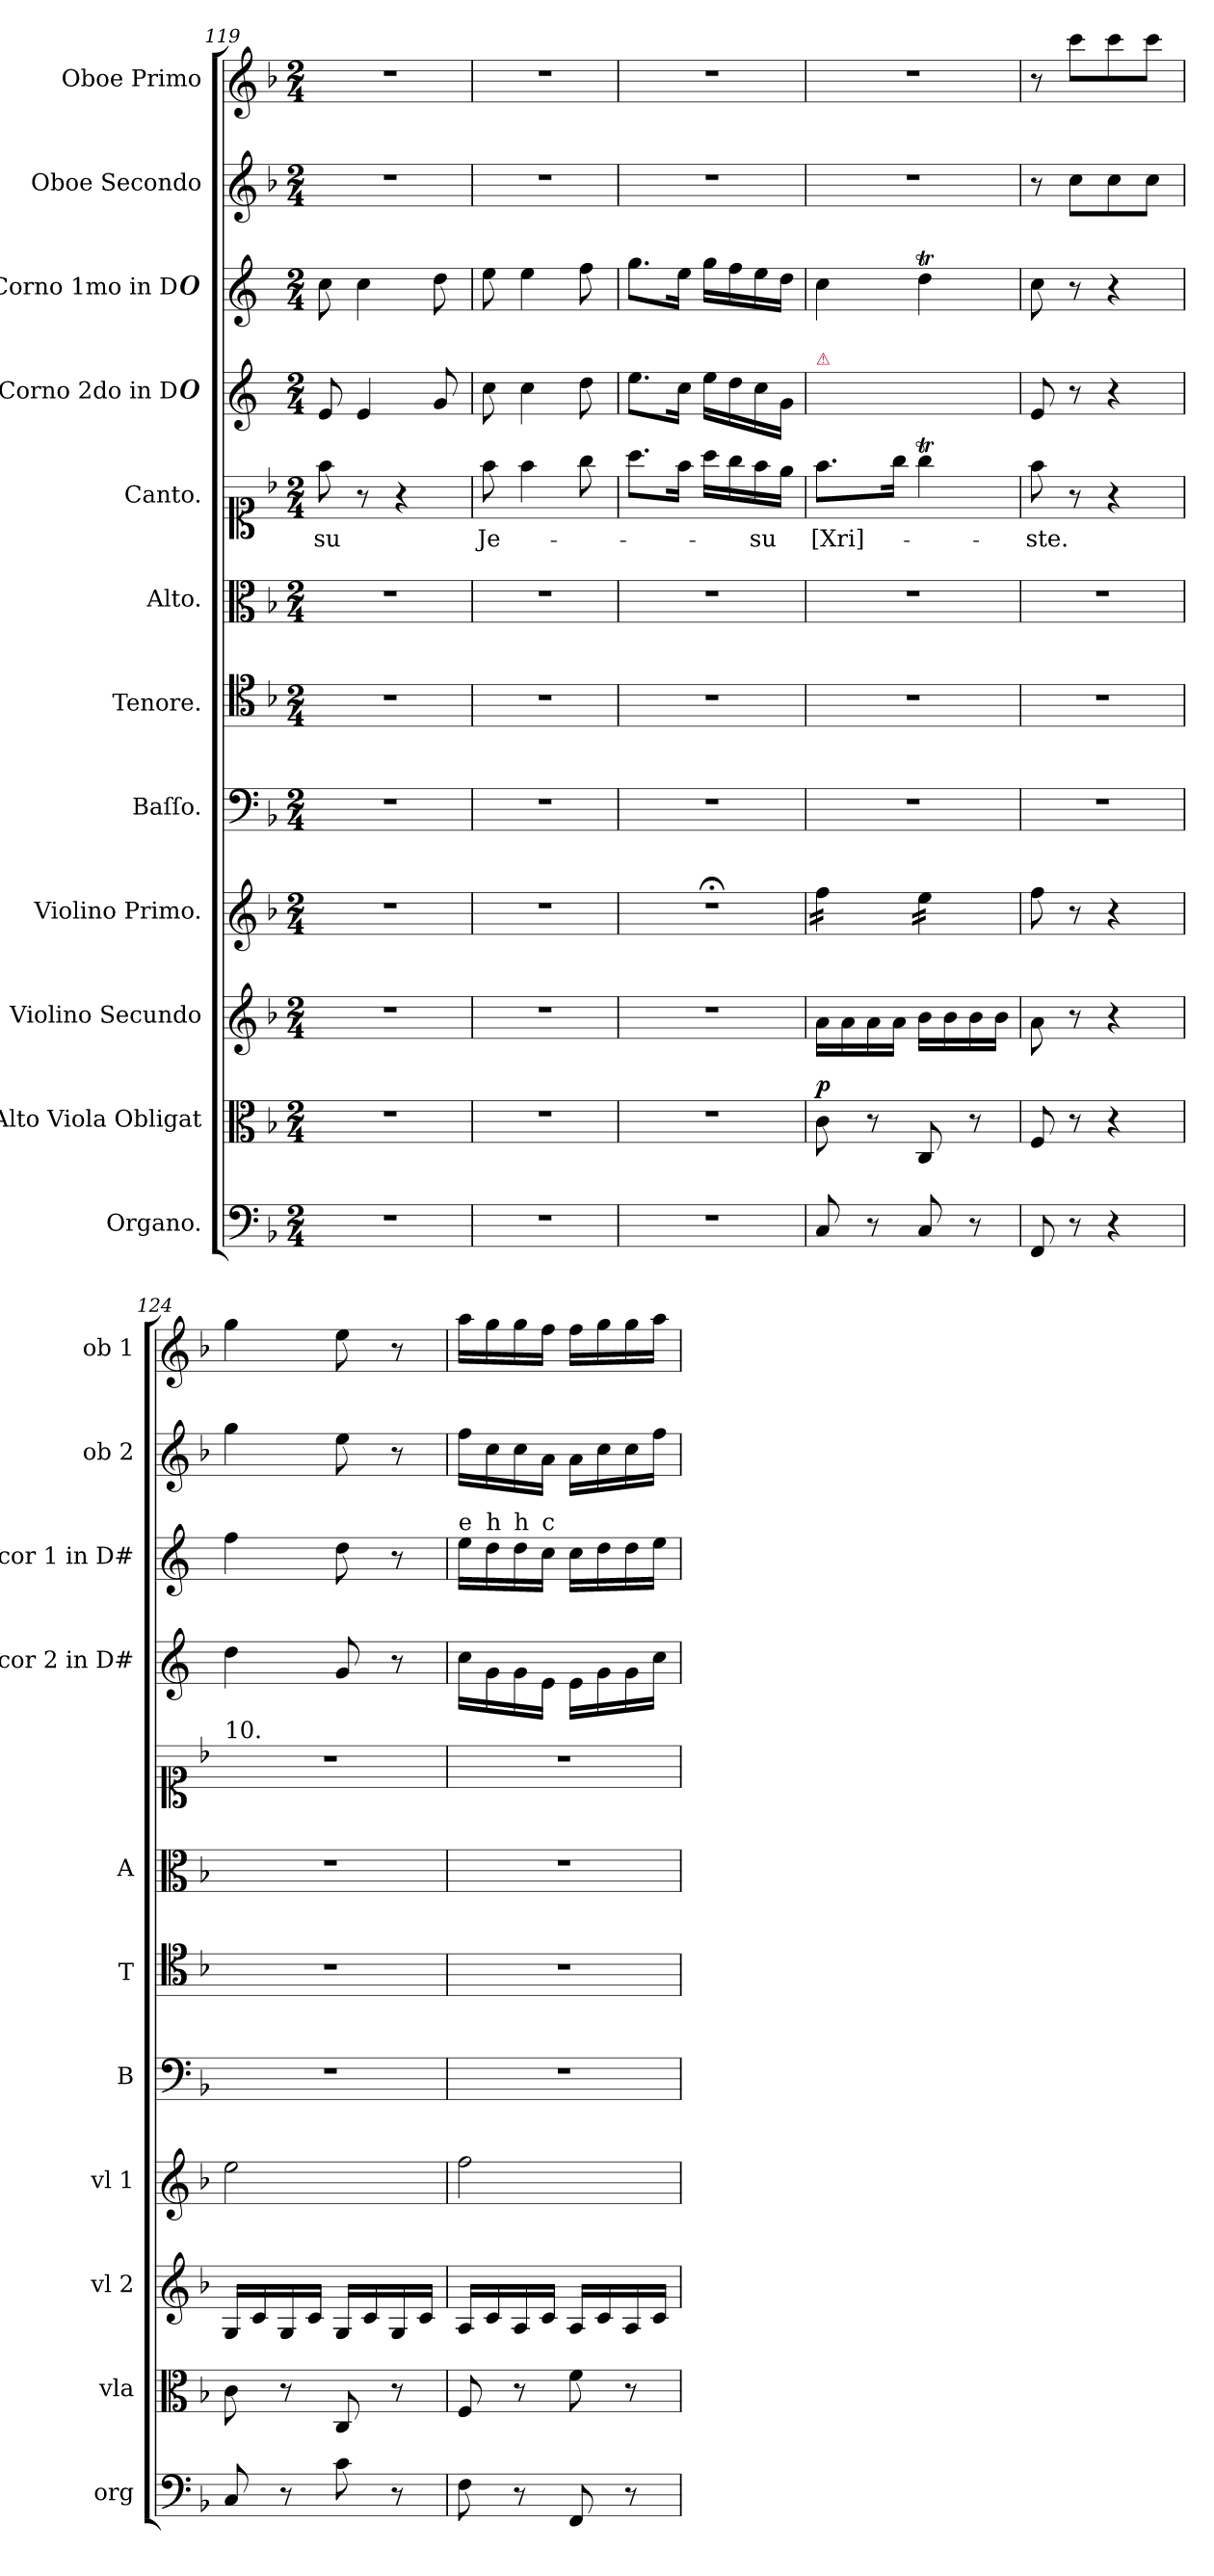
**kern	**dynam	**kern	**dynam	**kern	**dynam	**kern	**dynam	**kern	**kern	**kern	**kern	**text	**kern	**kern	**dynam	**kern	**kern
*part12	*part12	*part11	*part11	*part10	*part10	*part9	*part9	*part8	*part7	*part6	*part5	*part5	*part4	*part3	*part3	*part2	*part1
*staff12	*staff12	*staff11	*staff11	*staff10	*staff10	*staff9	*staff9	*staff8	*staff7	*staff6	*staff5	*staff5	*staff4	*staff3	*staff3	*staff2	*staff1
*I"Organo.	*	*I"Alto Viola Obligat	*	*I"Violino Secundo	*	*I"Violino Primo.	*	*I"Baſſo.	*I"Tenore.	*I"Alto.	*I"Canto.	*	*I"Corno 2do in D#	*I"Corno 1mo in D#	*	*I"Oboe Secondo	*I"Oboe Primo
*I'org	*	*I'vla	*	*I'vl 2	*	*I'vl 1	*	*I'B	*I'T	*I'A	*	*	*I'cor 2 in D#	*I'cor 1 in D#	*	*I'ob 2	*I'ob 1
*clefF4	*	*clefC3	*	*clefG2	*	*clefG2	*	*clefF4	*clefC4	*clefC3	*clefC1	*	*clefG2	*clefG2	*	*clefG2	*clefG2
*	*	*	*	*	*	*	*	*	*	*	*	*	*ITrd4c7	*ITrd4c7	*	*	*
*k[b-]	*	*k[b-]	*	*k[b-]	*	*k[b-]	*	*k[b-]	*k[b-]	*k[b-]	*k[b-]	*	*k[b-]	*k[b-]	*	*k[b-]	*k[b-]
*F:	*	*F:	*	*F:	*	*F:	*	*F:	*F:	*F:	*F:	*	*F:	*F:	*	*F:	*F:
*M2/4	*	*M2/4	*	*M2/4	*	*M2/4	*	*M2/4	*M2/4	*M2/4	*M2/4	*	*M2/4	*M2/4	*	*M2/4	*M2/4
=119	=119	=119	=119	=119	=119	=119	=119	=119	=119	=119	=119	=119	=119	=119	=119	=119	=119
!	!	!	!	!	!	!	!	!	!	!	!	!	!	!	!LO:DY:a	!	!
2r	.	2r	.	2r	.	2r	.	2r	2r	2r	8ff\	-su	8A/	8f\	p&colon;	2r	2r
.	.	.	.	.	.	.	.	.	.	.	8r	.	4A/	4f\	.	.	.
.	.	.	.	.	.	.	.	.	.	.	4r	.	.	.	.	.	.
.	.	.	.	.	.	.	.	.	.	.	.	.	8c/	8g\	.	.	.
=120	=120	=120	=120	=120	=120	=120	=120	=120	=120	=120	=120	=120	=120	=120	=120	=120	=120
2r	.	2r	.	2r	.	2r	.	2r	2r	2r	8ff\	Je-	8f\	8a\	.	2r	2r
.	.	.	.	.	.	.	.	.	.	.	4ff\	.	4f\	4a\	.	.	.
.	.	.	.	.	.	.	.	.	.	.	8gg\	.	8g\	8b-\	.	.	.
=121	=121	=121	=121	=121	=121	=121	=121	=121	=121	=121	=121	=121	=121	=121	=121	=121	=121
2r	.	2r	.	2r	.	2r;<	.	2r	2r	2r	8.aa\L	.	8.a\L	8.cc\L	.	2r	2r
.	.	.	.	.	.	.	.	.	.	.	16ff\Jk	.	16f\Jk	16a\Jk	.	.	.
.	.	.	.	.	.	.	.	.	.	.	16aa\LL	.	16a\LL	16cc\LL	.	.	.
.	.	.	.	.	.	.	.	.	.	.	16gg\	.	16g\	16b-\	.	.	.
.	.	.	.	.	.	.	.	.	.	.	16ff\	su	16f\	16a\	.	.	.
.	.	.	.	.	.	.	.	.	.	.	16ee\JJ	.	16c\JJ	16g\JJ	.	.	.
=122	=122	=122	=122	=122	=122	=122	=122	=122	=122	=122	=122	=122	=122	=122	=122	=122	=122
!	!	!	!	!	!	!	!	!	!	!	!	!	!LO:TX:a:color=crimson:t=⚠	!	!	!	!
!	!LO:DY:a	!	!LO:DY:a	!	!LO:DY:a	!	!LO:DY:b	!	!	!	!	!	!	!	!	!	!
*	*	*	*	*	*	*tremolo	*	*	*	*	*	*	*	*	*	*	*
8C/	pia.	8c\	p.	16a\LL	pp&colon;	16ff\LL	pia	2r	2r	2r	8.ff\L	[Xri]-	2ryy	4f\	.	2r	2r
.	.	.	.	16a\	.	16ff\	.	.	.	.	.	.	.	.	.	.	.
8r	.	8r	.	16a\	.	16ff\	.	.	.	.	.	.	.	.	.	.	.
.	.	.	.	16a\JJ	.	16ff\JJ	.	.	.	.	16gg\Jk	.	.	.	.	.	.
8C/	.	8C/	.	16b-\LL	.	16ee\LL	.	.	.	.	4ggT\	.	.	4gT\	.	.	.
.	.	.	.	16b-\	.	16ee\	.	.	.	.	.	.	.	.	.	.	.
8r	.	8r	.	16b-\	.	16ee\	.	.	.	.	.	.	.	.	.	.	.
.	.	.	.	16b-\JJ	.	16ee\JJ	.	.	.	.	.	.	.	.	.	.	.
*	*	*	*	*	*	*Xtremolo	*	*	*	*	*	*	*	*	*	*	*
=123	=123	=123	=123	=123	=123	=123	=123	=123	=123	=123	=123	=123	=123	=123	=123	=123	=123
8FF/	.	8F/	.	8a\	.	8ff\	.	2r	2r	2r	8ff\	-ste.	8A/	8f\	.	8r	8r
8r	.	8r	.	8r	.	8r	.	.	.	.	8r	.	8r	8r	.	8cc\L	8ccc\L
4r	.	4r	.	4r	.	4r	.	.	.	.	4r	.	4r	4r	.	8cc\	8ccc\
.	.	.	.	.	.	.	.	.	.	.	.	.	.	.	.	8cc\J	8ccc\J
=124	=124	=124	=124	=124	=124	=124	=124	=124	=124	=124	=124	=124	=124	=124	=124	=124	=124
!	!	!	!	!	!	!	!	!	!	!	!LO:TX:a:t=10.	!	!	!	!	!	!
!	!LO:DY:b	!	!	!	!	!	!	!	!	!	!	!	!	!	!LO:DY:a	!	!
8C/	p&colon;	8c\	.	16G/LL	.	2ee\	.	2r	2r	2r	2r	.	4g\	4b-\	p&colon;	4gg\	4gg\
.	.	.	.	16c/	.	.	.	.	.	.	.	.	.	.	.	.	.
8r	.	8r	.	16G/	.	.	.	.	.	.	.	.	.	.	.	.	.
.	.	.	.	16c/JJ	.	.	.	.	.	.	.	.	.	.	.	.	.
8c\	.	8C/	.	16G/LL	.	.	.	.	.	.	.	.	8c/	8g\	.	8ee\	8ee\
.	.	.	.	16c/	.	.	.	.	.	.	.	.	.	.	.	.	.
8r	.	8r	.	16G/	.	.	.	.	.	.	.	.	8r	8r	.	8r	8r
.	.	.	.	16c/JJ	.	.	.	.	.	.	.	.	.	.	.	.	.
=125	=125	=125	=125	=125	=125	=125	=125	=125	=125	=125	=125	=125	=125	=125	=125	=125	=125
!	!	!	!	!	!	!	!	!	!	!	!	!	!	!LO:TX:a:t=e	!	!	!
8F\	.	8F/	.	16A/LL	.	2ff\	.	2r	2r	2r	2r	.	16f\LL	16a\LL	.	16ff\LL	16aa\LL
!	!	!	!	!	!	!	!	!	!	!	!	!	!	!LO:TX:a:t=h	!	!	!
.	.	.	.	16c/	.	.	.	.	.	.	.	.	16c\	16g\	.	16cc\	16gg\
!	!	!	!	!	!	!	!	!	!	!	!	!	!	!LO:TX:a:t=h	!	!	!
8r	.	8r	.	16A/	.	.	.	.	.	.	.	.	16c\	16g\	.	16cc\	16gg\
!	!	!	!	!	!	!	!	!	!	!	!	!	!	!LO:TX:a:t=c	!	!	!
.	.	.	.	16c/JJ	.	.	.	.	.	.	.	.	16A\JJ	16f\JJ	.	16a\JJ	16ff\JJ
8FF/	.	8f\	.	16A/LL	.	.	.	.	.	.	.	.	16A\LL	16f\LL	.	16a\LL	16ff\LL
.	.	.	.	16c/	.	.	.	.	.	.	.	.	16c\	16g\	.	16cc\	16gg\
8r	.	8r	.	16A/	.	.	.	.	.	.	.	.	16c\	16g\	.	16cc\	16gg\
.	.	.	.	16c/JJ	.	.	.	.	.	.	.	.	16f\JJ	16a\JJ	.	16ff\JJ	16aa\JJ
=	=	=	=	=	=	=	=	=	=	=	=	=	=	=	=	=	=
*-	*-	*-	*-	*-	*-	*-	*-	*-	*-	*-	*-	*-	*-	*-	*-	*-	*-
